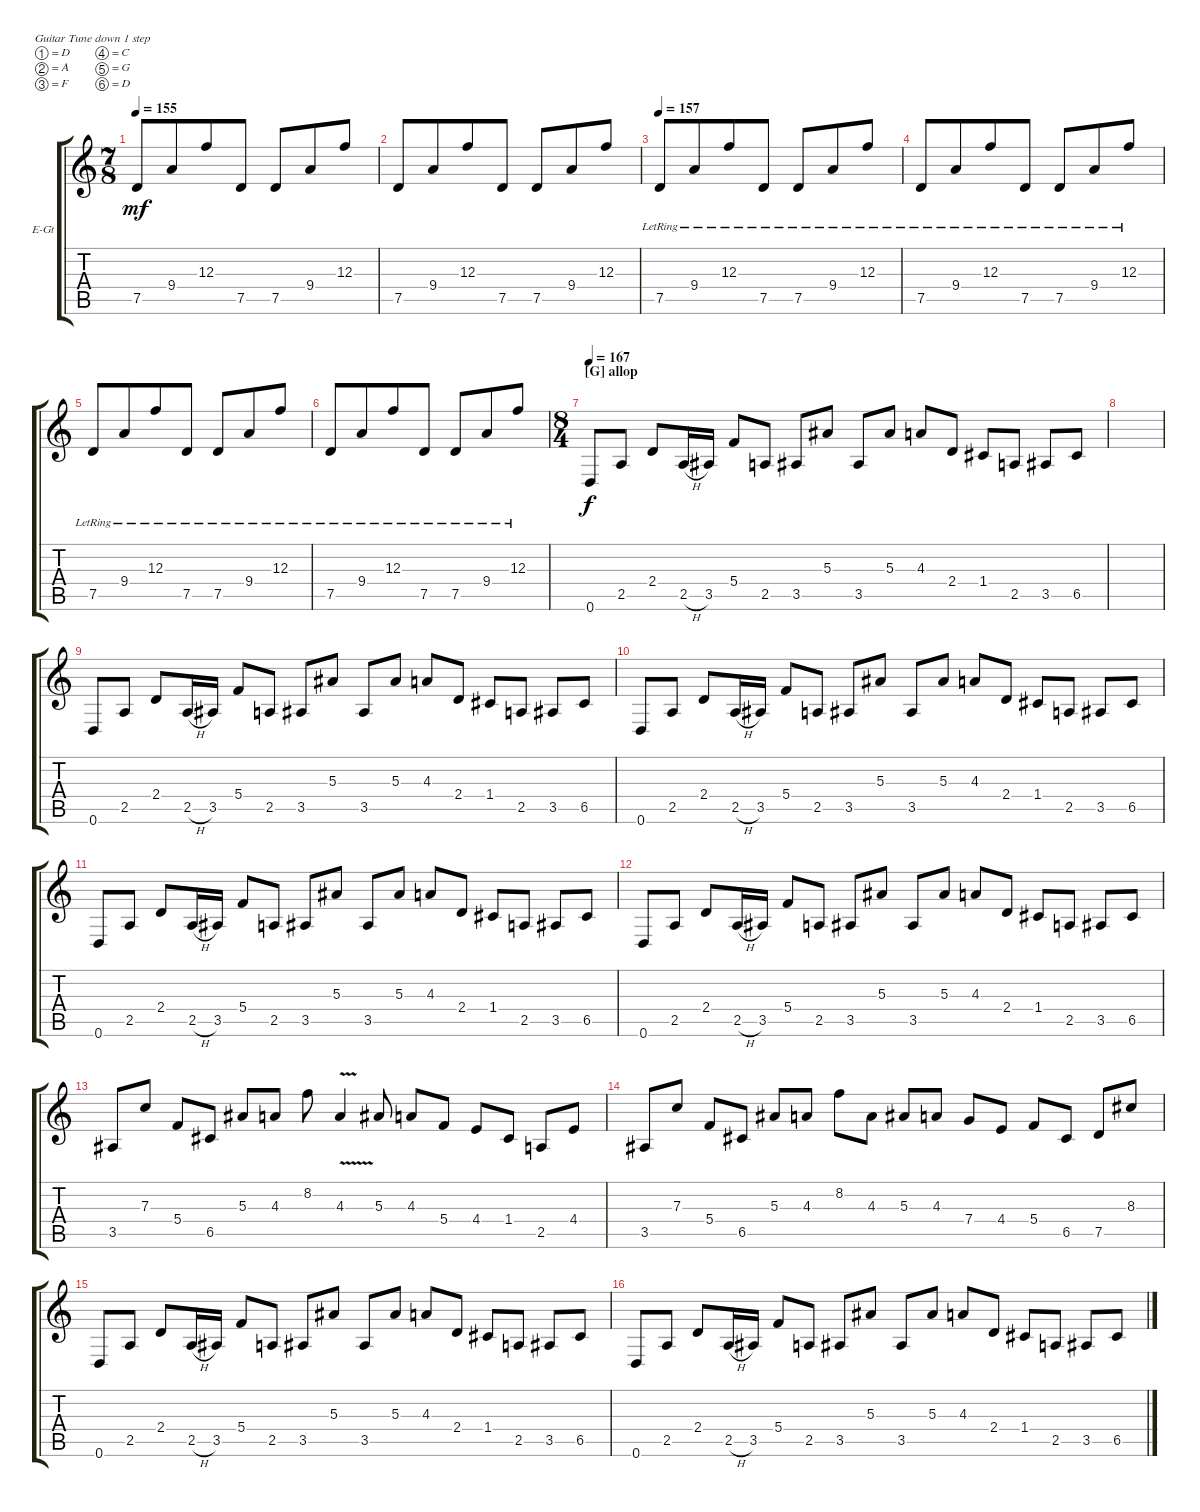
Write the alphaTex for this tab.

\defaultSystemsLayout 4
\bracketExtendMode groupsimilarinstruments
\firstSystemTrackNameOrientation horizontal
\otherSystemsTrackNameOrientation horizontal
\track ("K-Bo" "E-Gt") {instrument distortionguitar}
\staff {score tabs}
\tuning (D4 A3 F3 C3 G2 D2)
\ts (7 8)
\tempo 155
\clef g2
\ks c
7.5.8{dy mf} 9.4.8 12.3.8 7.5.8 7.5.8 9.4.8 12.3.8 |
7.5.8 9.4.8 12.3.8 7.5.8 7.5.8 9.4.8 12.3.8 |
\tempo 157
7.5{lr}.8 9.4{lr}.8 12.3{lr}.8 7.5{lr}.8 7.5{lr}.8 9.4{lr}.8 12.3{lr}.8 |
7.5{lr}.8 9.4{lr}.8 12.3{lr}.8 7.5{lr}.8 7.5{lr}.8 9.4{lr}.8 12.3{lr}.8 |
7.5{lr}.8 9.4{lr}.8 12.3{lr}.8 7.5{lr}.8 7.5{lr}.8 9.4{lr}.8 12.3{lr}.8 |
7.5{lr}.8 9.4{lr}.8 12.3{lr}.8 7.5{lr}.8 7.5{lr}.8 9.4{lr}.8 12.3{lr}.8 |
\ts (8 4)
\section ("G" "allop")
\tempo 167
0.6.8{dy f} 2.5.8 2.4.8 2.5{h}.16 3.5.16 5.4.8 2.5.8 3.5.8 5.3.8 3.5.8 5.3.8 4.3.8 2.4.8 1.4.8 2.5.8 3.5.8 6.5.8 |
|
0.6.8 2.5.8 2.4.8 2.5{h}.16 3.5.16 5.4.8 2.5.8 3.5.8 5.3.8 3.5.8 5.3.8 4.3.8 2.4.8 1.4.8 2.5.8 3.5.8 6.5.8 |
0.6.8 2.5.8 2.4.8 2.5{h}.16 3.5.16 5.4.8 2.5.8 3.5.8 5.3.8 3.5.8 5.3.8 4.3.8 2.4.8 1.4.8 2.5.8 3.5.8 6.5.8 |
0.6.8 2.5.8 2.4.8 2.5{h}.16 3.5.16 5.4.8 2.5.8 3.5.8 5.3.8 3.5.8 5.3.8 4.3.8 2.4.8 1.4.8 2.5.8 3.5.8 6.5.8 |
0.6.8 2.5.8 2.4.8 2.5{h}.16 3.5.16 5.4.8 2.5.8 3.5.8 5.3.8 3.5.8 5.3.8 4.3.8 2.4.8 1.4.8 2.5.8 3.5.8 6.5.8 |
3.5.8 7.3.8 5.4.8 6.5.8 5.3.8 4.3.8 8.2.8 4.3{v}.4 5.3.8 4.3.8 5.4.8 4.4.8 1.4.8 2.5.8 4.4.8 |
3.5.8 7.3.8 5.4.8 6.5.8 5.3.8 4.3.8 8.2.8 4.3.8 5.3.8 4.3.8 7.4.8 4.4.8 5.4.8 6.5.8 7.5.8 8.3.8 |
0.6.8 2.5.8 2.4.8 2.5{h}.16 3.5.16 5.4.8 2.5.8 3.5.8 5.3.8 3.5.8 5.3.8 4.3.8 2.4.8 1.4.8 2.5.8 3.5.8 6.5.8 |
0.6.8 2.5.8 2.4.8 2.5{h}.16 3.5.16 5.4.8 2.5.8 3.5.8 5.3.8 3.5.8 5.3.8 4.3.8 2.4.8 1.4.8 2.5.8 3.5.8 6.5.8
